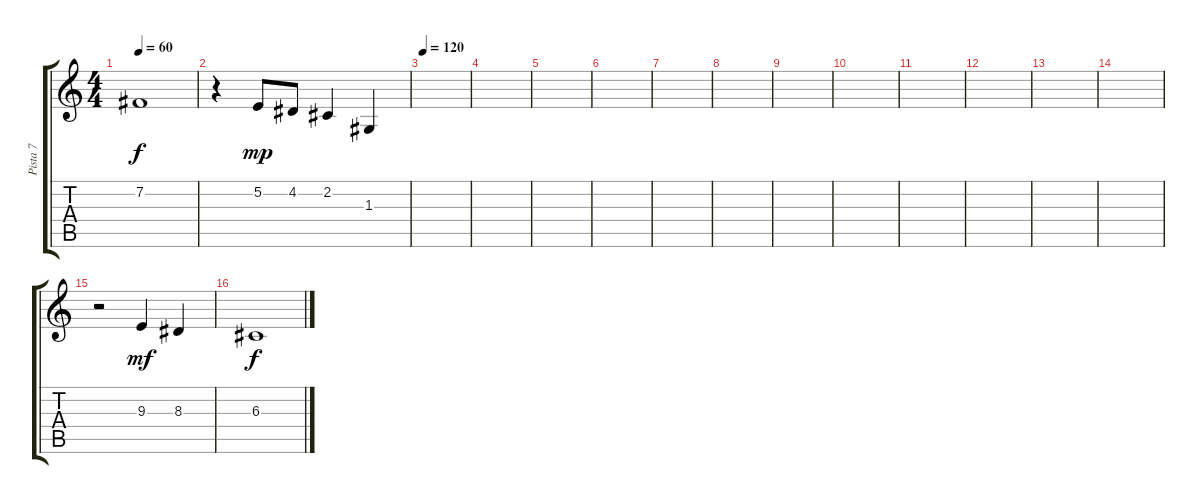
\track ("Pista 7" "Pista 7") {instrument viola}
\staff {score tabs}
\tuning (E4 B3 G3 D3 A2 E2) {hide}
\ts (4 4)
\tempo 60
\clef g2
\ks c
7.2{t}.1{dy f} |
r.4 5.2.8{dy mp} 4.2.8 2.2.4 1.3.4 |
\tempo 120
|
|
|
|
|
|
|
|
|
|
|
|
r.2{volume 12 instrument viola} 9.3.4{dy mf} 8.3.4 |
6.3.1{dy f}
